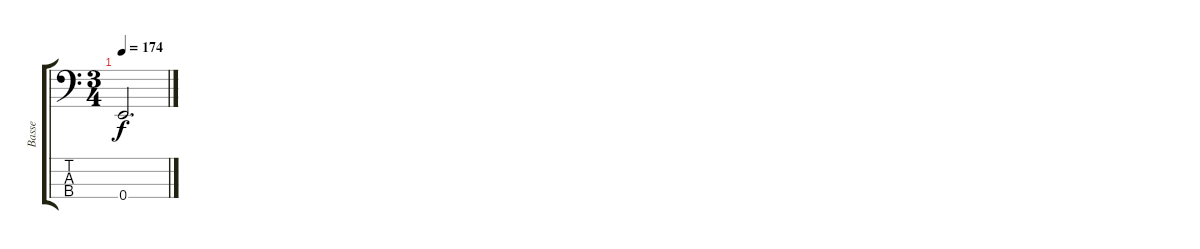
\track ("Basse" "Basse") {instrument electricbassfinger}
\staff {score tabs}
\tuning (G2 D2 A1 E1) {hide}
\ts (3 4)
\tempo 174
\clef f4
\ks c
0.4{t}.2{d dy f}
